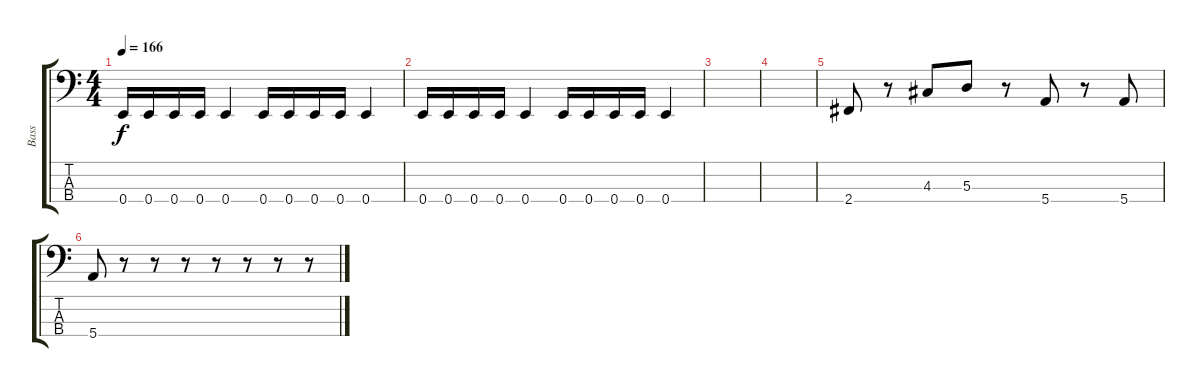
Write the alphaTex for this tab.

\track ("Bass" "Bass") {instrument electricbasspick}
\staff {score tabs}
\tuning (G2 D2 A1 E1) {hide}
\ts (4 4)
\tempo 166
\clef f4
\ks c
0.4.16{dy f} 0.4.16 0.4.16 0.4.16 0.4.4 0.4.16 0.4.16 0.4.16 0.4.16 0.4.4 |
0.4.16 0.4.16 0.4.16 0.4.16 0.4.4 0.4.16 0.4.16 0.4.16 0.4.16 0.4.4 |
|
|
2.4.8 r.8 4.3.8 5.3.8 r.8 5.4.8 r.8 5.4.8 |
5.4.8 r.8 r.8 r.8 r.8 r.8 r.8 r.8
